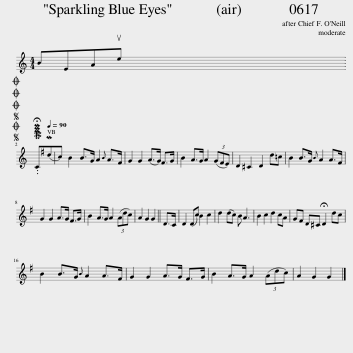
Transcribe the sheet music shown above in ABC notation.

X:1
L:1/8
M:4/4
I:linebreak $
K:C
V:1 treble
V:1
 BEAue x2002 |$SOSOOO .!fermata!PMTC[Q:1/4=90](Mdc) | B2 B>G A2{B} A>^F | G2 G2 (A>G) ^F>G | B2 A>G A2 (3(G^FE) | %5
 D2 ^C2 D2 d=c | B2 B>G{B} A2 A>^F |$ G2 G2 A>G ^F>G | B2 A>G A2 (3(Adc) | A2 G2 G2 || %10
 D>C | D2 (Dc) B2 c2 | d2 (dc) B A3 | B2 c2 d2 cA | G^F D^C !fermata!D2 dc |$ %15
 B2 B>G{B} A2 A>^F | G2 G2 A>G ^F>G | B2 A>G A2 (3(Adc) | A2 G2 G2 |] %19
